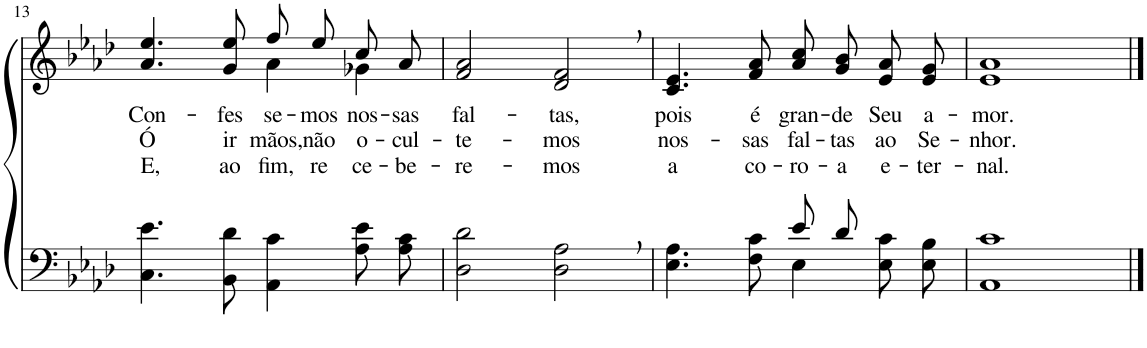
**kern	**kern	**text	**text	**text
*part2	*part1	*part1	*part1	*part1
*staff2	*staff1	*staff1	*staff1	*staff1
*I"Parte III e IV	*I"Parte I e II	*	*	*
!!LO:PB:g=z
*clefF4	*clefG2	*	*	*
*Trd2c3	*Trd2c3	*	*	*
*k[b-e-a-d-]	*k[b-e-a-d-]	*	*	*
*M4/4	*M4/4	*	*	*
=13	=13	=13	=13	=13
!	!	!LO:LY:b	!LO:LY:b	!LO:LY:b
*	*^	*	*	*
4.C\ 4.e-\	4.a-/ 4.ee-/	2ryy	Con-	Ó	E,
!	!	!	!LO:LY:b	!LO:LY:b	!LO:LY:b
8BB-\ 8d-\	8g/ 8ee-/	.	-fes-	ir-	ao
!	!	!	!LO:LY:b	!LO:LY:b	!LO:LY:b
4AA-\ 4c\	8ff/L	4a-\	-se-	-mãos,	fim,
!	!	!	!LO:LY:b	!LO:LY:b	!LO:LY:b
.	8ee-/J	.	-mos	não	re-
!	!	!	!LO:LY:b	!LO:LY:b	!LO:LY:b
8A-\ 8e-\L	8cc/L	4g-X\	nos-	o-	-ce-
!	!	!	!LO:LY:b	!LO:LY:b	!LO:LY:b
8A-\ 8c\J	8a-/J	.	-sas	-cul-	-be-
*	*v	*v	*	*	*
=14	=14	=14	=14	=14
!	!	!LO:LY:b	!LO:LY:b	!LO:LY:b
2D-\ 2d-\	2f/ 2a-/	fal-	-te-	-re-
!	!	!LO:LY:b	!LO:LY:b	!LO:LY:b
2D-\, 2A-\,	2d-/, 2f/,	-tas,	-mos	-mos
=15	=15	=15	=15	=15
*^	*	*	*	*
!	!	!	!LO:LY:b	!LO:LY:b	!LO:LY:b
2ryy	4.E-\ 4.A-\	4.c/ 4.e-/	pois	nos-	a
!	!	!	!LO:LY:b	!LO:LY:b	!LO:LY:b
.	8F\ 8c\	8f/ 8a-/	é	-sas	co-
!	!	!	!LO:LY:b	!LO:LY:b	!LO:LY:b
8e-/L	4E-\	8a-/ 8cc/L	gran-	fal-	-ro-
!	!	!	!LO:LY:b	!LO:LY:b	!LO:LY:b
8d-/J	.	8g/ 8b-/J	-de	-tas	-a
!	!	!	!LO:LY:b	!LO:LY:b	!LO:LY:b
4ryy	8E-\ 8c\L	8e-/ 8a-/L	Seu	ao	e-
!	!	!	!LO:LY:b	!LO:LY:b	!LO:LY:b
.	8E-\ 8B-\J	8e-/ 8g/J	a-	Se-	-ter-
=16	=16	=16	=16	=16	=16
!	!	!	!LO:LY:b	!LO:LY:b	!LO:LY:b
*v	*v	*	*	*	*
1AA- 1c	1e- 1a-	-mor.	-nhor.	-nal.
==	==	==	==	==
*-	*-	*-	*-	*-
